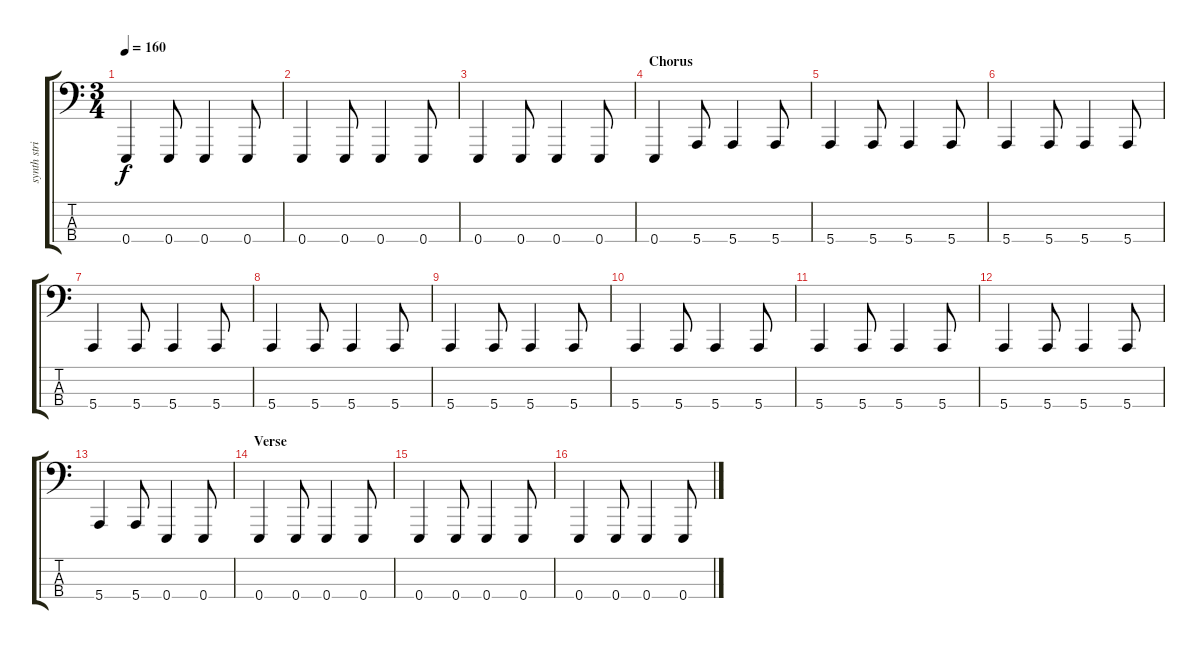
\track ("synth string" "synth stri") {instrument synthstrings1}
\staff {score tabs}
\tuning (G2 D2 A1 E1) {hide}
\ts (3 4)
\tempo 160
\clef f4
\ks c
0.4.4{dy f} 0.4.8 0.4.4 0.4.8 |
0.4.4 0.4.8 0.4.4 0.4.8 |
0.4.4 0.4.8 0.4.4 0.4.8 |
\section ("" "Chorus")
0.4.4 5.4.8 5.4.4 5.4.8 |
5.4.4 5.4.8 5.4.4 5.4.8 |
5.4.4 5.4.8 5.4.4 5.4.8 |
5.4.4 5.4.8 5.4.4 5.4.8 |
5.4.4 5.4.8 5.4.4 5.4.8 |
5.4.4 5.4.8 5.4.4 5.4.8 |
5.4.4 5.4.8 5.4.4 5.4.8 |
5.4.4 5.4.8 5.4.4 5.4.8 |
5.4.4 5.4.8 5.4.4 5.4.8 |
5.4.4 5.4.8 0.4.4 0.4.8 |
\section ("" "Verse")
0.4.4 0.4.8 0.4.4 0.4.8 |
0.4.4 0.4.8 0.4.4 0.4.8 |
0.4.4 0.4.8 0.4.4 0.4.8
